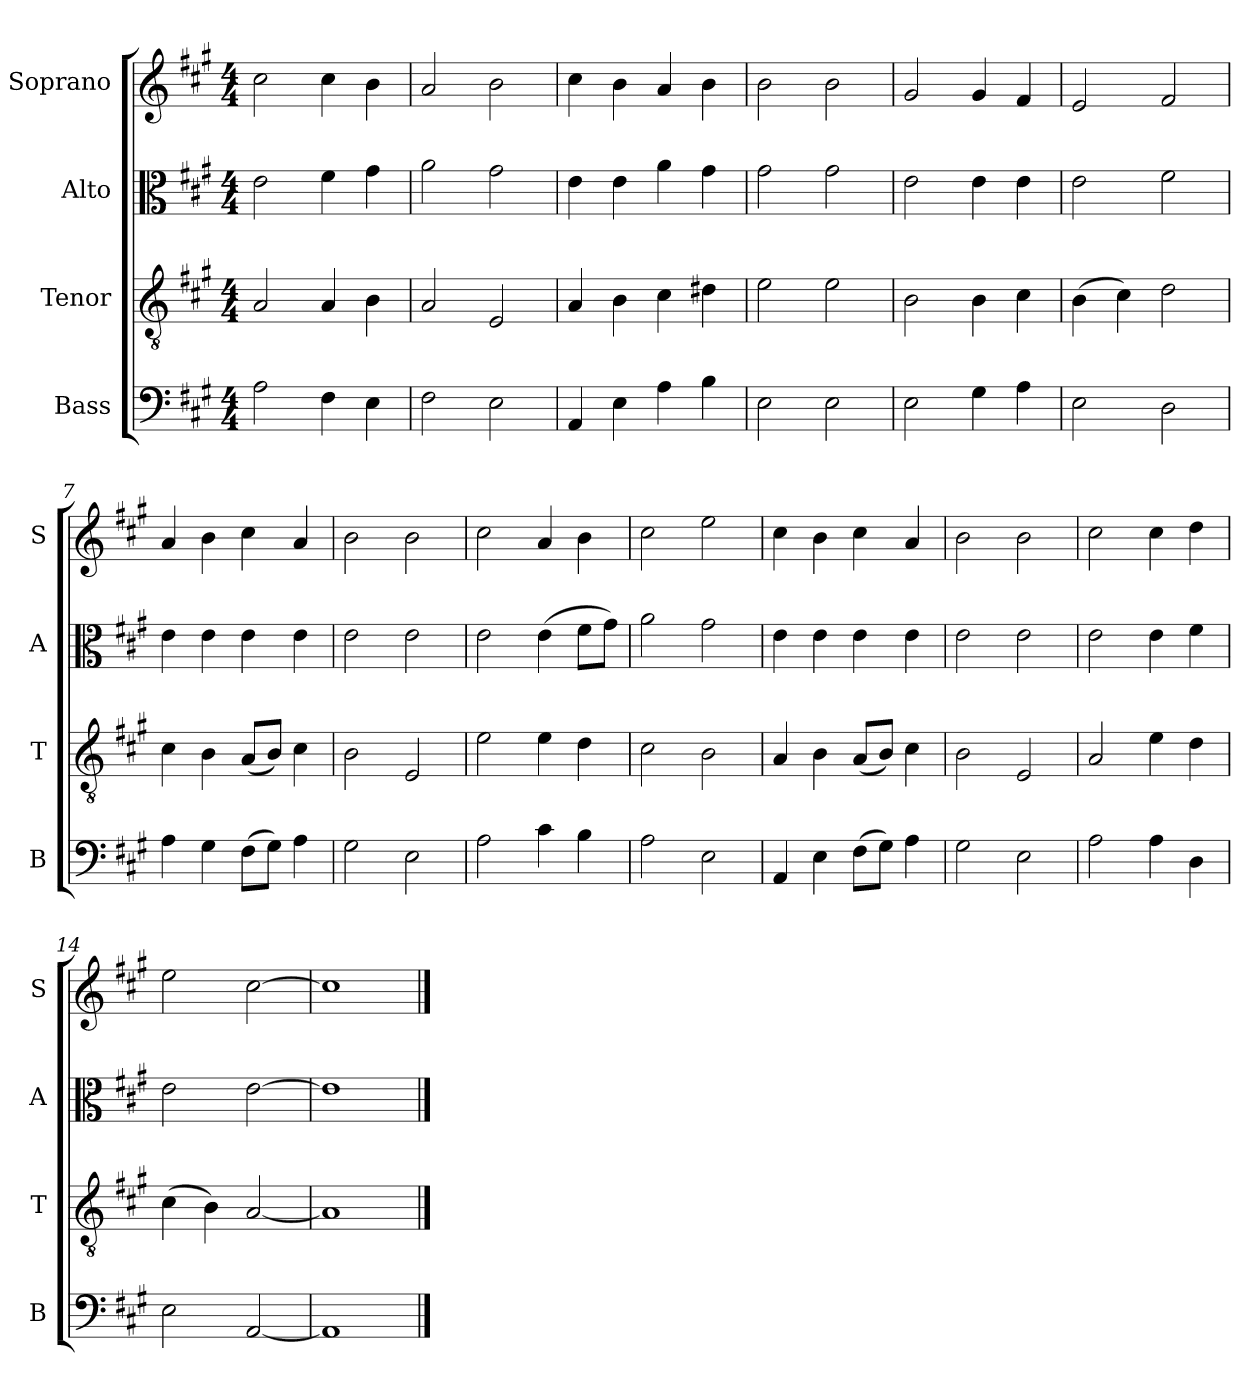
**kern	**kern	**kern	**kern
*part4	*part3	*part2	*part1
*staff4	*staff3	*staff2	*staff1
*I"Bass	*I"Tenor	*I"Alto	*I"Soprano
*I'B	*I'T	*I'A	*I'S
*clefF4	*clefGv2	*clefC3	*clefG2
*k[f#c#g#]	*k[f#c#g#]	*k[f#c#g#]	*k[f#c#g#]
*A:	*A:	*A:	*A:
*M4/4	*M4/4	*M4/4	*M4/4
=1	=1	=1	=1
2A\	2A/	2e\	2cc#\
4F#\	4A/	4f#\	4cc#\
4E\	4B\	4g#\	4b\
=2	=2	=2	=2
2F#\	2A/	2a\	2a/
2E\	2E/	2g#\	2b\
=3	=3	=3	=3
4AA/	4A/	4e\	4cc#\
4E\	4B\	4e\	4b\
4A\	4c#\	4a\	4a/
4B\	4d#X\	4g#\	4b\
=4	=4	=4	=4
2E\	2e\	2g#\	2b\
2E\	2e\	2g#\	2b\
=5	=5	=5	=5
2E\	2B\	2e\	2g#/
4G#\	4B\	4e\	4g#/
4A\	4c#\	4e\	4f#/
=6	=6	=6	=6
2E\	(4B\	2e\	2e/
.	4c#\)	.	.
2D\	2d\	2f#\	2f#/
=7	=7	=7	=7
4A\	4c#\	4e\	4a/
4G#\	4B\	4e\	4b\
(8F#\L	(8A/L	4e\	4cc#\
8G#\J)	8B/J)	.	.
4A\	4c#\	4e\	4a/
=8	=8	=8	=8
2G#\	2B\	2e\	2b\
2E\	2E/	2e\	2b\
=9	=9	=9	=9
2A\	2e\	2e\	2cc#\
4c#\	4e\	(4e\	4a/
4B\	4d\	8f#\L	4b\
.	.	8g#\J)	.
=10	=10	=10	=10
2A\	2c#\	2a\	2cc#\
2E\	2B\	2g#\	2ee\
!!LO:LB:g=z
=11	=11	=11	=11
4AA/	4A/	4e\	4cc#\
4E\	4B\	4e\	4b\
(8F#\L	(8A/L	4e\	4cc#\
8G#\J)	8B/J)	.	.
4A\	4c#\	4e\	4a/
=12	=12	=12	=12
2G#\	2B\	2e\	2b\
2E\	2E/	2e\	2b\
=13	=13	=13	=13
2A\	2A/	2e\	2cc#\
4A\	4e\	4e\	4cc#\
4D\	4d\	4f#\	4dd\
=14	=14	=14	=14
2E\	(4c#\	2e\	2ee\
.	4B\)	.	.
[2AA/	[2A/	[2e\	[2cc#\
=15	=15	=15	=15
1AA]	1A]	1e]	1cc#]
==	==	==	==
*-	*-	*-	*-
